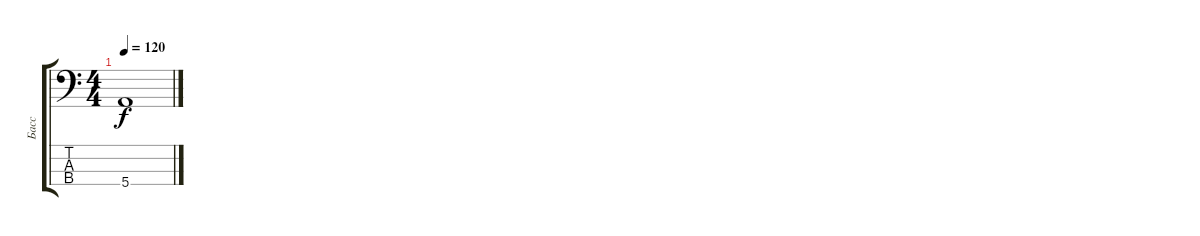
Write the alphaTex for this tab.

\track ("Басс" "Басс") {instrument electricbassfinger}
\staff {score tabs}
\tuning (G2 D2 A1 E1) {hide}
\ts (4 4)
\tempo 120
\clef f4
\ks c
5.4.1{dy f}
